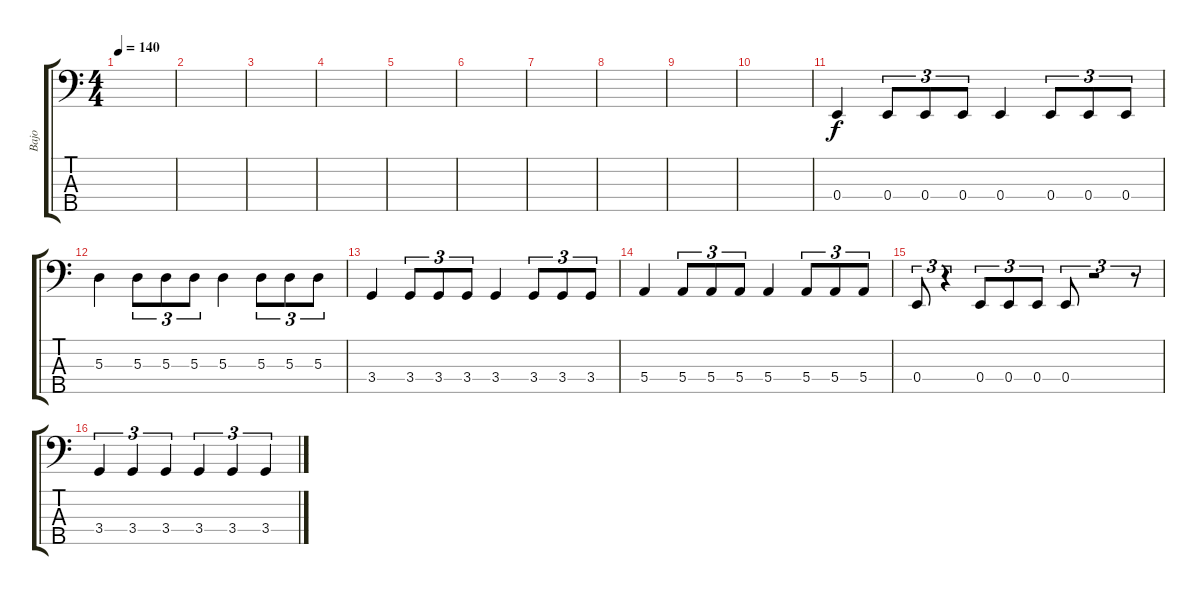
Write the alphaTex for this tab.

\track ("Bajo" "Bajo") {instrument electricbasspick}
\staff {score tabs}
\tuning (G2 D2 A1 E1 B0) {hide}
\ts (4 4)
\tempo 140
\clef f4
\ks c
|
|
|
|
|
|
|
|
|
|
0.4.4 0.4.8{tu (3 2)} 0.4.8{tu (3 2)} 0.4.8{tu (3 2)} 0.4.4 0.4.8{tu (3 2)} 0.4.8{tu (3 2)} 0.4.8{tu (3 2)} |
5.3.4 5.3.8{tu (3 2)} 5.3.8{tu (3 2)} 5.3.8{tu (3 2)} 5.3.4 5.3.8{tu (3 2)} 5.3.8{tu (3 2)} 5.3.8{tu (3 2)} |
3.4.4 3.4.8{tu (3 2)} 3.4.8{tu (3 2)} 3.4.8{tu (3 2)} 3.4.4 3.4.8{tu (3 2)} 3.4.8{tu (3 2)} 3.4.8{tu (3 2)} |
5.4.4 5.4.8{tu (3 2)} 5.4.8{tu (3 2)} 5.4.8{tu (3 2)} 5.4.4 5.4.8{tu (3 2)} 5.4.8{tu (3 2)} 5.4.8{tu (3 2)} |
0.4.8{tu (3 2)} r.4{tu (3 2)} 0.4.8{tu (3 2)} 0.4.8{tu (3 2)} 0.4.8{tu (3 2)} 0.4.8{tu (3 2)} r.2{tu (3 2)} r.8{tu (3 2)} |
3.4.4{tu (3 2)} 3.4.4{tu (3 2)} 3.4.4{tu (3 2)} 3.4.4{tu (3 2)} 3.4.4{tu (3 2)} 3.4.4{tu (3 2)}
